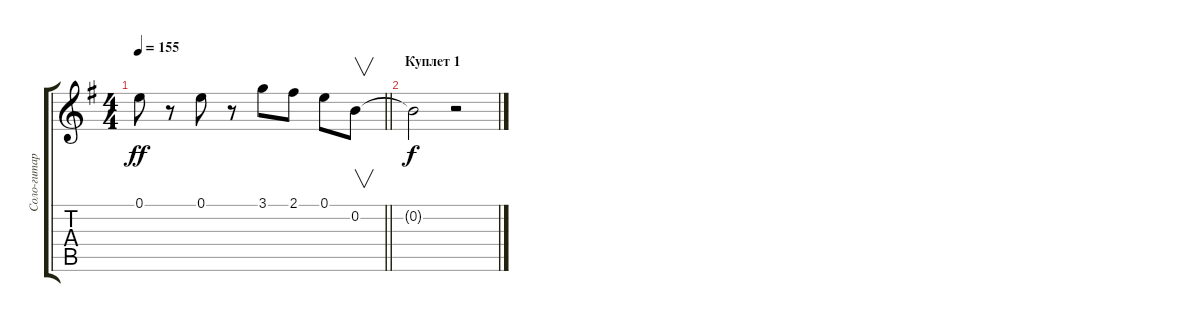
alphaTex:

\track ("Соло-гитара" "Соло-гитар") {instrument electricguitarjazz}
\staff {score tabs}
\tuning (E4 B3 G3 D3 A2 E2) {hide}
\ts (4 4)
\tempo 155
\clef g2
\barLineRight lightlight
\ks eminor
0.1.8{dy ff} r.8 0.1.8 r.8 3.1.8 2.1.8 0.1.8 0.2.8{v} |
\section ("" "Куплет 1")
0.2{t}.2{dy f} r.2
